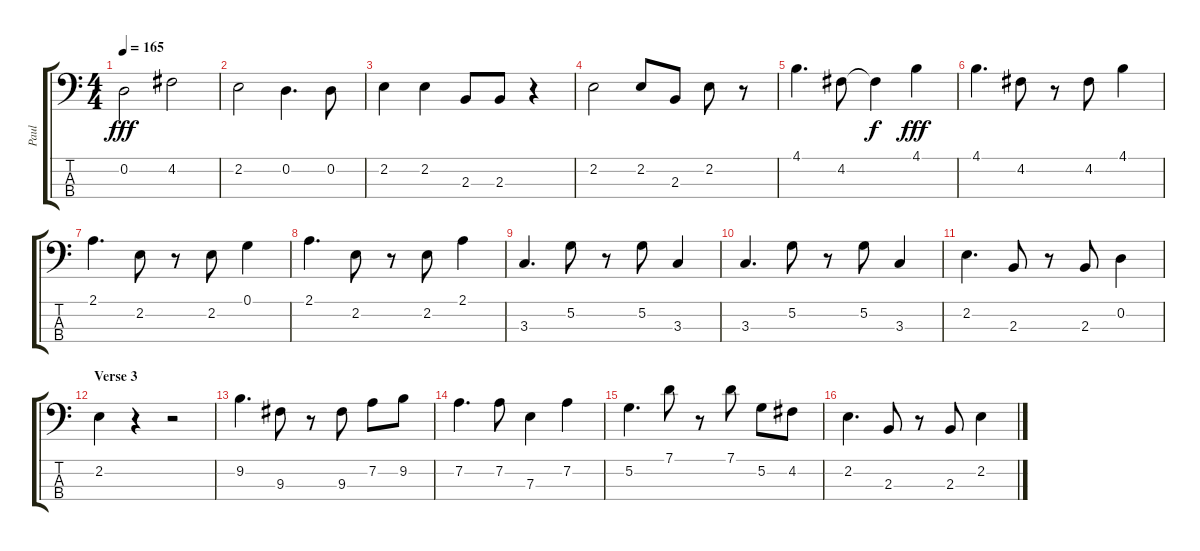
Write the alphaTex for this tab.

\track ("Paul" "Paul") {instrument electricbasspick}
\staff {score tabs}
\tuning (G2 D2 A1 E1) {hide}
\ts (4 4)
\tempo 165
\clef f4
\ks c
0.2.2{dy fff} 4.2.2 |
2.2.2 0.2.4{d} 0.2.8 |
2.2.4 2.2.4 2.3.8 2.3.8 r.4 |
2.2.2 2.2.8 2.3.8 2.2.8 r.8 |
4.1.4{d} 4.2.8 4.2{t}.4{dy f} 4.1.4{dy fff} |
4.1.4{d} 4.2.8 r.8 4.2.8 4.1.4 |
2.1.4{d} 2.2.8 r.8 2.2.8 0.1.4 |
2.1.4{d} 2.2.8 r.8 2.2.8 2.1.4 |
3.3.4{d} 5.2.8 r.8 5.2.8 3.3.4 |
3.3.4{d} 5.2.8 r.8 5.2.8 3.3.4 |
2.2.4{d} 2.3.8 r.8 2.3.8 0.2.4 |
\section ("" "Verse 3")
2.2.4 r.4 r.2 |
9.2.4{d} 9.3.8 r.8 9.3.8 7.2.8 9.2.8 |
7.2.4{d} 7.2.8 7.3.4 7.2.4 |
5.2.4{d} 7.1.8 r.8 7.1.8 5.2.8 4.2.8 |
2.2.4{d} 2.3.8 r.8 2.3.8 2.2.4
